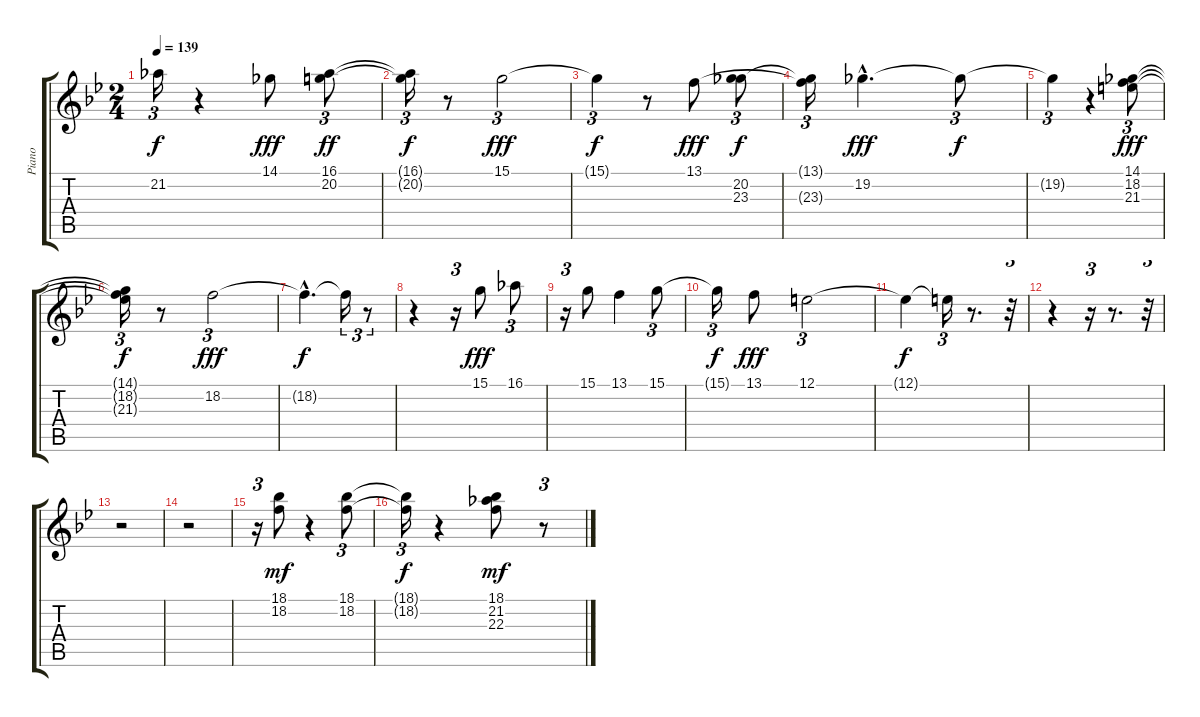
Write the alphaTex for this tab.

\track ("Piano" "Piano") {instrument acousticgrandpiano}
\staff {score tabs}
\tuning (E4 B3 G3 D3 A2 E2) {hide}
\ts (2 4)
\tempo 139
\clef g2
\ks bb
21.2{t}.16{tu (3 2) dy f} r.4 14.1.8{dy fff} (16.1 20.2).8{tu (3 2) dy ff} |
(16.1{t} 20.2{t}).16{tu (3 2) dy f} r.8 15.1.2{tu (3 2) dy fff} |
15.1{t}.4{tu (3 2) dy f} r.8 13.1.8{dy fff} (20.2 23.3).8{tu (3 2) dy f} |
(13.1{t} 23.3{t}).16{tu (3 2)} 19.2{hac}.4{d dy fff} 19.2{t}.8{tu (3 2) dy f} |
19.2{t}.4{tu (3 2)} r.4 (14.1 18.2 21.3).8{tu (3 2) dy fff} |
(14.1{t} 18.2{t} 21.3{t}).16{tu (3 2) dy f} r.8 18.2.2{tu (3 2) dy fff} |
18.2{hac t}.4{d dy f} 18.2{t}.16{tu (3 2)} r.8{tu (3 2)} |
r.4 r.16{tu (3 2)} 15.1.8{dy fff} 16.1.8{tu (3 2)} |
r.16{tu (3 2)} 15.1.8 13.1.4 15.1.8{tu (3 2)} |
15.1{t}.16{tu (3 2) dy f} 13.1.8{dy fff} 12.1.2{tu (3 2)} |
12.1{t}.4{dy f} 12.1{t}.16{tu (3 2)} r.8{d} r.32{tu (3 2)} |
r.4 r.16{tu (3 2)} r.8{d} r.32{tu (3 2)} |
r.2 |
r.2 |
r.16{tu (3 2)} (18.1 18.2).8{dy mf} r.4 (18.1 18.2).8{tu (3 2)} |
(18.1{t} 18.2{t}).16{tu (3 2) dy f} r.4 (18.1 21.2 22.3).8{dy mf} r.8{tu (3 2)}
